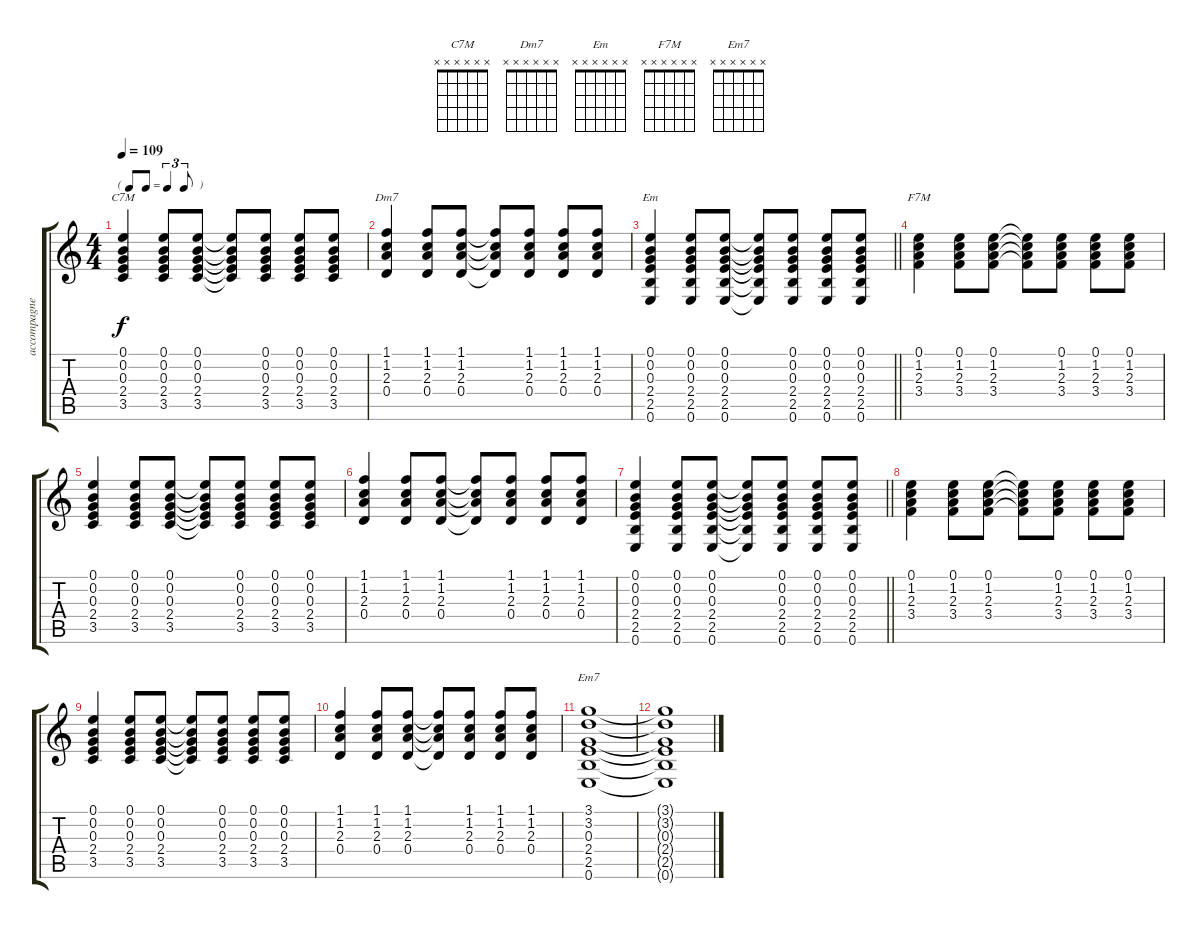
\track ("accompagnement" "accompagne") {instrument acousticguitarsteel}
\staff {score tabs}
\tuning (E4 B3 G3 D3 A2 E2) {hide}
\chord ("C7M" x x x x x x)
\chord ("Dm7" x x x x x x)
\chord ("Em" x x x x x x)
\chord ("F7M" x x x x x x)
\chord ("Em7" x x x x x x)
\ts (4 4)
\tf triplet8th
\tempo 109
\clef g2
\ks c
(0.1 0.2 0.3 2.4 3.5).4{ch "C7M" dy f} (0.1 0.2 0.3 2.4 3.5).8 (0.1 0.2 0.3 2.4 3.5).8 (0.1{t} 0.2{t} 0.3{t} 2.4{t} 3.5{t}).8 (0.1 0.2 0.3 2.4 3.5).8 (0.1 0.2 0.3 2.4 3.5).8 (0.1 0.2 0.3 2.4 3.5).8 |
(1.1 1.2 2.3 0.4).4{ch "Dm7"} (1.1 1.2 2.3 0.4).8 (1.1 1.2 2.3 0.4).8 (1.1{t} 1.2{t} 2.3{t} 0.4{t}).8 (1.1 1.2 2.3 0.4).8 (1.1 1.2 2.3 0.4).8 (1.1 1.2 2.3 0.4).8 |
\barLineRight lightlight
(0.1 0.2 0.3 2.4 2.5 0.6).4{ch "Em"} (0.1 0.2 0.3 2.4 2.5 0.6).8 (0.1 0.2 0.3 2.4 2.5 0.6).8 (0.1{t} 0.2{t} 0.3{t} 2.4{t} 2.5{t} 0.6{t}).8 (0.1 0.2 0.3 2.4 2.5 0.6).8 (0.1 0.2 0.3 2.4 2.5 0.6).8 (0.1 0.2 0.3 2.4 2.5 0.6).8 |
(0.1 1.2 2.3 3.4).4{ch "F7M"} (0.1 1.2 2.3 3.4).8 (0.1 1.2 2.3 3.4).8 (0.1{t} 1.2{t} 2.3{t} 3.4{t}).8 (0.1 1.2 2.3 3.4).8 (0.1 1.2 2.3 3.4).8 (0.1 1.2 2.3 3.4).8 |
(0.1 0.2 0.3 2.4 3.5).4 (0.1 0.2 0.3 2.4 3.5).8 (0.1 0.2 0.3 2.4 3.5).8 (0.1{t} 0.2{t} 0.3{t} 2.4{t} 3.5{t}).8 (0.1 0.2 0.3 2.4 3.5).8 (0.1 0.2 0.3 2.4 3.5).8 (0.1 0.2 0.3 2.4 3.5).8 |
(1.1 1.2 2.3 0.4).4 (1.1 1.2 2.3 0.4).8 (1.1 1.2 2.3 0.4).8 (1.1{t} 1.2{t} 2.3{t} 0.4{t}).8 (1.1 1.2 2.3 0.4).8 (1.1 1.2 2.3 0.4).8 (1.1 1.2 2.3 0.4).8 |
\barLineRight lightlight
(0.1 0.2 0.3 2.4 2.5 0.6).4 (0.1 0.2 0.3 2.4 2.5 0.6).8 (0.1 0.2 0.3 2.4 2.5 0.6).8 (0.1{t} 0.2{t} 0.3{t} 2.4{t} 2.5{t} 0.6{t}).8 (0.1 0.2 0.3 2.4 2.5 0.6).8 (0.1 0.2 0.3 2.4 2.5 0.6).8 (0.1 0.2 0.3 2.4 2.5 0.6).8 |
(0.1 1.2 2.3 3.4).4 (0.1 1.2 2.3 3.4).8 (0.1 1.2 2.3 3.4).8 (0.1{t} 1.2{t} 2.3{t} 3.4{t}).8 (0.1 1.2 2.3 3.4).8 (0.1 1.2 2.3 3.4).8 (0.1 1.2 2.3 3.4).8 |
(0.1 0.2 0.3 2.4 3.5).4 (0.1 0.2 0.3 2.4 3.5).8 (0.1 0.2 0.3 2.4 3.5).8 (0.1{t} 0.2{t} 0.3{t} 2.4{t} 3.5{t}).8 (0.1 0.2 0.3 2.4 3.5).8 (0.1 0.2 0.3 2.4 3.5).8 (0.1 0.2 0.3 2.4 3.5).8 |
(1.1 1.2 2.3 0.4).4 (1.1 1.2 2.3 0.4).8 (1.1 1.2 2.3 0.4).8 (1.1{t} 1.2{t} 2.3{t} 0.4{t}).8 (1.1 1.2 2.3 0.4).8 (1.1 1.2 2.3 0.4).8 (1.1 1.2 2.3 0.4).8 |
(3.1 3.2 0.3 2.4 2.5 0.6).1{ch "Em7"} |
(3.1{t} 3.2{t} 0.3{t} 2.4{t} 2.5{t} 0.6{t}).1
